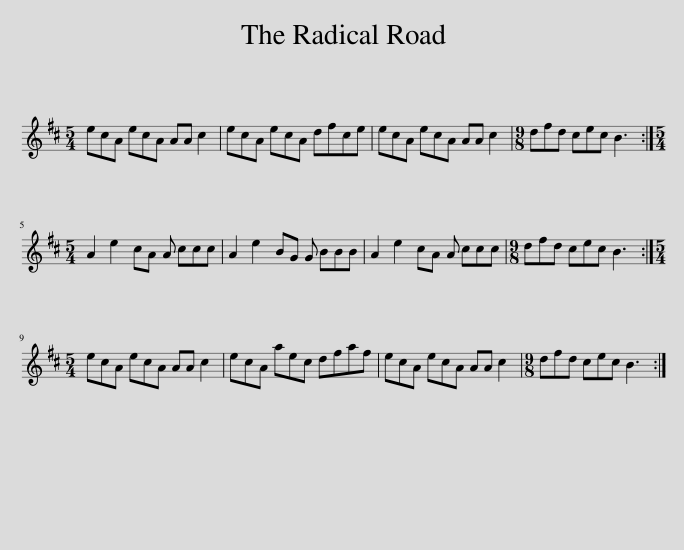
X:1
L:1/8
M:5/4
I:linebreak $
K:D
V:1 treble
V:1
 ecA ecA AA c2 | ecA ecA dfce | ecA ecA AA c2 |[M:9/8] dfd cec B3 :|$[M:5/4] A2 e2 cA A ccc | %5
 A2 e2 BG G BBB | A2 e2 cA A ccc |[M:9/8] dfd cec B3 :|$[M:5/4] ecA ecA AA c2 | ecA aec dfaf | %10
 ecA ecA AA c2 |[M:9/8] dfd cec B3 :| %12
